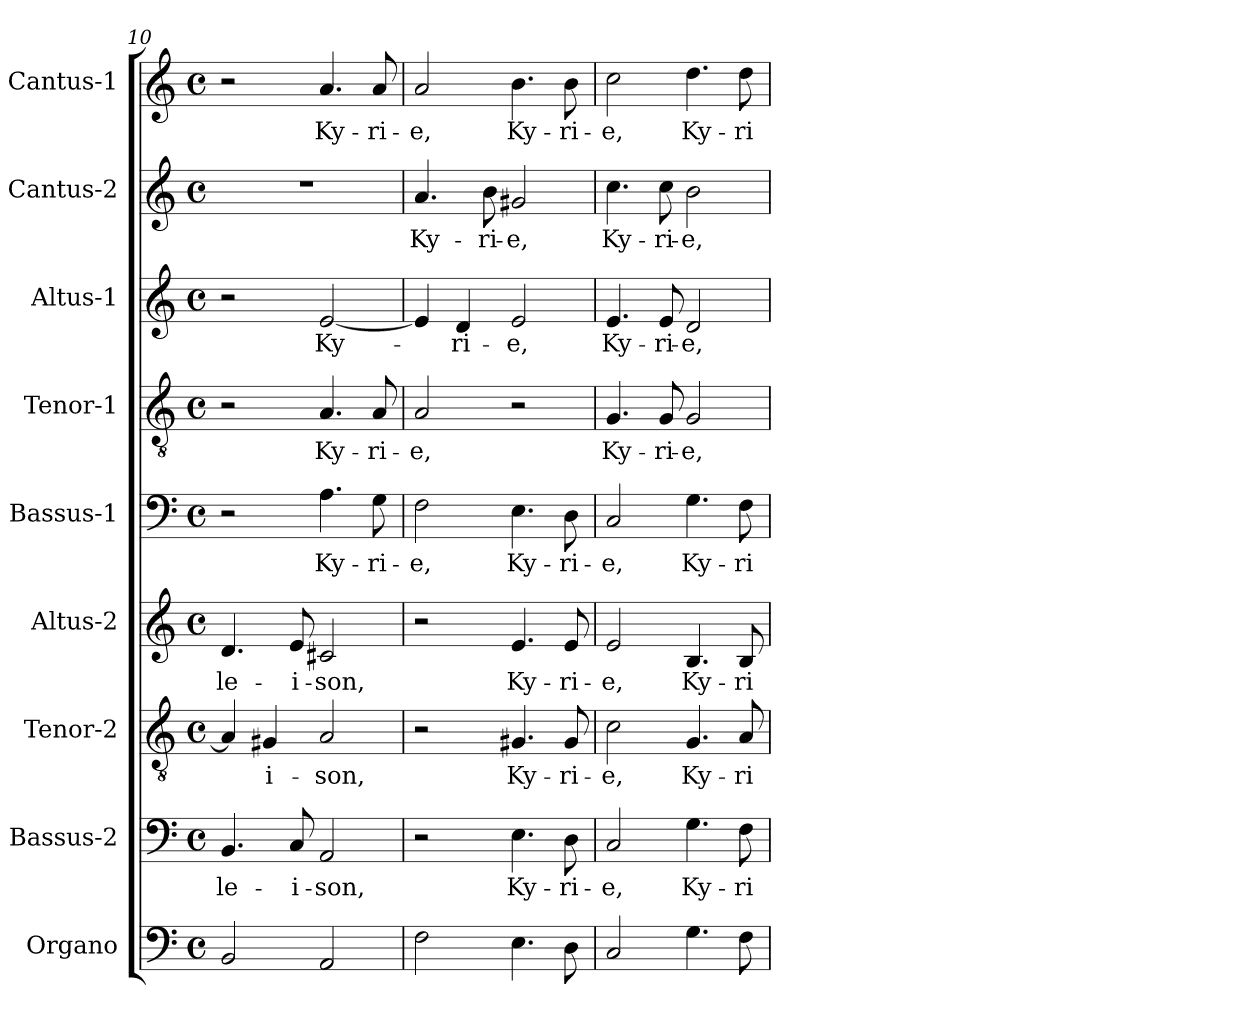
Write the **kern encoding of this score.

**kern	**kern	**text	**kern	**text	**kern	**text	**kern	**text	**kern	**text	**kern	**text	**kern	**text	**kern	**text
*part9	*part8	*part8	*part7	*part7	*part6	*part6	*part5	*part5	*part4	*part4	*part3	*part3	*part2	*part2	*part1	*part1
*staff9	*staff8	*staff8	*staff7	*staff7	*staff6	*staff6	*staff5	*staff5	*staff4	*staff4	*staff3	*staff3	*staff2	*staff2	*staff1	*staff1
*I"Organo	*I"Bassus-2	*	*I"Tenor-2	*	*I"Altus-2	*	*I"Bassus-1	*	*I"Tenor-1	*	*I"Altus-1	*	*I"Cantus-2	*	*I"Cantus-1	*
*I'Og	*I'B2	*	*	*	*I'A2	*	*I'B1	*	*I'T1	*	*I'A1	*	*I'C2	*	*I'C1	*
*clefF4	*clefF4	*	*clefGv2	*	*clefG2	*	*clefF4	*	*clefGv2	*	*clefG2	*	*clefG2	*	*clefG2	*
*k[]	*k[]	*	*k[]	*	*k[]	*	*k[]	*	*k[]	*	*k[]	*	*k[]	*	*k[]	*
*C:	*C:	*	*C:	*	*C:	*	*C:	*	*C:	*	*C:	*	*C:	*	*C:	*
*M4/4	*M4/4	*	*M4/4	*	*M4/4	*	*M4/4	*	*M4/4	*	*M4/4	*	*M4/4	*	*M4/4	*
*met(c)	*met(c)	*	*met(c)	*	*met(c)	*	*met(c)	*	*met(c)	*	*met(c)	*	*met(c)	*	*met(c)	*
=10	=10	=10	=10	=10	=10	=10	=10	=10	=10	=10	=10	=10	=10	=10	=10	=10
!	!	!LO:LY:b	!	!	!	!	!	!	!	!	!	!	!	!	!	!
!	!	!	!	!	!	!LO:LY:b	!	!	!	!	!	!	!	!	!	!
2BB/	4.BB/	-le-	4A/]	.	4.d/	-le-	2r	.	2r	.	2r	.	1r	.	2r	.
!	!	!	!	!LO:LY:b	!	!	!	!	!	!	!	!	!	!	!	!
.	.	.	4G#X/	-i-	.	.	.	.	.	.	.	.	.	.	.	.
!	!	!LO:LY:b	!	!	!	!	!	!	!	!	!	!	!	!	!	!
!	!	!	!	!	!	!LO:LY:b	!	!	!	!	!	!	!	!	!	!
.	8C/	-i-	.	.	8e/	-i-	.	.	.	.	.	.	.	.	.	.
!	!	!LO:LY:b	!	!	!	!	!	!	!	!	!	!	!	!	!	!
!	!	!	!	!LO:LY:b	!	!	!	!	!	!	!	!	!	!	!	!
!	!	!	!	!	!	!LO:LY:b	!	!	!	!	!	!	!	!	!	!
!	!	!	!	!	!	!	!	!LO:LY:b	!	!	!	!	!	!	!	!
!	!	!	!	!	!	!	!	!	!	!LO:LY:b	!	!	!	!	!	!
!	!	!	!	!	!	!	!	!	!	!	!	!LO:LY:b	!	!	!	!
!	!	!	!	!	!	!	!	!	!	!	!	!	!	!	!	!LO:LY:b
2AA/	2AA/	-son,	2A/	-son,	2c#X/	-son,	4.A\	Ky-	4.A/	Ky-	[2e/	Ky-	.	.	4.a/	Ky-
!	!	!	!	!	!	!	!	!LO:LY:b	!	!	!	!	!	!	!	!
!	!	!	!	!	!	!	!	!	!	!LO:LY:b	!	!	!	!	!	!
!	!	!	!	!	!	!	!	!	!	!	!	!	!	!	!	!LO:LY:b
.	.	.	.	.	.	.	8G\	-ri-	8A/	-ri-	.	.	.	.	8a/	-ri-
!!LO:LB:g=z
=11	=11	=11	=11	=11	=11	=11	=11	=11	=11	=11	=11	=11	=11	=11	=11	=11
!	!	!	!	!	!	!	!	!LO:LY:b	!	!	!	!	!	!	!	!
!	!	!	!	!	!	!	!	!	!	!LO:LY:b	!	!	!	!	!	!
!	!	!	!	!	!	!	!	!	!	!	!	!	!	!LO:LY:b	!	!
!	!	!	!	!	!	!	!	!	!	!	!	!	!	!	!	!LO:LY:b
2F\	2r	.	2r	.	2r	.	2F\	-e,	2A/	-e,	4e/]	.	4.a/	Ky-	2a/	-e,
!	!	!	!	!	!	!	!	!	!	!	!	!LO:LY:b	!	!	!	!
.	.	.	.	.	.	.	.	.	.	.	4d/	-ri-	.	.	.	.
!	!	!	!	!	!	!	!	!	!	!	!	!	!	!LO:LY:b	!	!
.	.	.	.	.	.	.	.	.	.	.	.	.	8b\	-ri-	.	.
!	!	!LO:LY:b	!	!	!	!	!	!	!	!	!	!	!	!	!	!
!	!	!	!	!LO:LY:b	!	!	!	!	!	!	!	!	!	!	!	!
!	!	!	!	!	!	!LO:LY:b	!	!	!	!	!	!	!	!	!	!
!	!	!	!	!	!	!	!	!LO:LY:b	!	!	!	!	!	!	!	!
!	!	!	!	!	!	!	!	!	!	!	!	!LO:LY:b	!	!	!	!
!	!	!	!	!	!	!	!	!	!	!	!	!	!	!LO:LY:b	!	!
!	!	!	!	!	!	!	!	!	!	!	!	!	!	!	!	!LO:LY:b
4.E\	4.E\	Ky-	4.G#X/	Ky-	4.e/	Ky-	4.E\	Ky-	2r	.	2e/	-e,	2g#X/	-e,	4.b\	Ky-
!	!	!LO:LY:b	!	!	!	!	!	!	!	!	!	!	!	!	!	!
!	!	!	!	!LO:LY:b	!	!	!	!	!	!	!	!	!	!	!	!
!	!	!	!	!	!	!LO:LY:b	!	!	!	!	!	!	!	!	!	!
!	!	!	!	!	!	!	!	!LO:LY:b	!	!	!	!	!	!	!	!
!	!	!	!	!	!	!	!	!	!	!	!	!	!	!	!	!LO:LY:b
8D\	8D\	-ri-	8G#/	-ri-	8e/	-ri-	8D\	-ri-	.	.	.	.	.	.	8b\	-ri-
=12	=12	=12	=12	=12	=12	=12	=12	=12	=12	=12	=12	=12	=12	=12	=12	=12
!	!	!LO:LY:b	!	!	!	!	!	!	!	!	!	!	!	!	!	!
!	!	!	!	!LO:LY:b	!	!	!	!	!	!	!	!	!	!	!	!
!	!	!	!	!	!	!LO:LY:b	!	!	!	!	!	!	!	!	!	!
!	!	!	!	!	!	!	!	!LO:LY:b	!	!	!	!	!	!	!	!
!	!	!	!	!	!	!	!	!	!	!LO:LY:b	!	!	!	!	!	!
!	!	!	!	!	!	!	!	!	!	!	!	!LO:LY:b	!	!	!	!
!	!	!	!	!	!	!	!	!	!	!	!	!	!	!LO:LY:b	!	!
!	!	!	!	!	!	!	!	!	!	!	!	!	!	!	!	!LO:LY:b
2C/	2C/	-e,	2c\	-e,	2e/	-e,	2C/	-e,	4.G/	Ky-	4.e/	Ky-	4.cc\	Ky-	2cc\	-e,
!	!	!	!	!	!	!	!	!	!	!LO:LY:b	!	!	!	!	!	!
!	!	!	!	!	!	!	!	!	!	!	!	!LO:LY:b	!	!	!	!
!	!	!	!	!	!	!	!	!	!	!	!	!	!	!LO:LY:b	!	!
.	.	.	.	.	.	.	.	.	8G/	-ri-	8e/	-ri-	8cc\	-ri-	.	.
!	!	!LO:LY:b	!	!	!	!	!	!	!	!	!	!	!	!	!	!
!	!	!	!	!LO:LY:b	!	!	!	!	!	!	!	!	!	!	!	!
!	!	!	!	!	!	!LO:LY:b	!	!	!	!	!	!	!	!	!	!
!	!	!	!	!	!	!	!	!LO:LY:b	!	!	!	!	!	!	!	!
!	!	!	!	!	!	!	!	!	!	!LO:LY:b	!	!	!	!	!	!
!	!	!	!	!	!	!	!	!	!	!	!	!LO:LY:b	!	!	!	!
!	!	!	!	!	!	!	!	!	!	!	!	!	!	!LO:LY:b	!	!
!	!	!	!	!	!	!	!	!	!	!	!	!	!	!	!	!LO:LY:b
4.G\	4.G\	Ky-	4.G/	Ky-	4.B/	Ky-	4.G\	Ky-	2G/	-e,	2d/	-e,	2b\	-e,	4.dd\	Ky-
!	!	!LO:LY:b	!	!	!	!	!	!	!	!	!	!	!	!	!	!
!	!	!	!	!LO:LY:b	!	!	!	!	!	!	!	!	!	!	!	!
!	!	!	!	!	!	!LO:LY:b	!	!	!	!	!	!	!	!	!	!
!	!	!	!	!	!	!	!	!LO:LY:b	!	!	!	!	!	!	!	!
!	!	!	!	!	!	!	!	!	!	!	!	!	!	!	!	!LO:LY:b
8F\	8F\	-ri-	8A/	-ri-	8B/	-ri-	8F\	-ri-	.	.	.	.	.	.	8dd\	-ri-
=	=	=	=	=	=	=	=	=	=	=	=	=	=	=	=	=
*-	*-	*-	*-	*-	*-	*-	*-	*-	*-	*-	*-	*-	*-	*-	*-	*-
